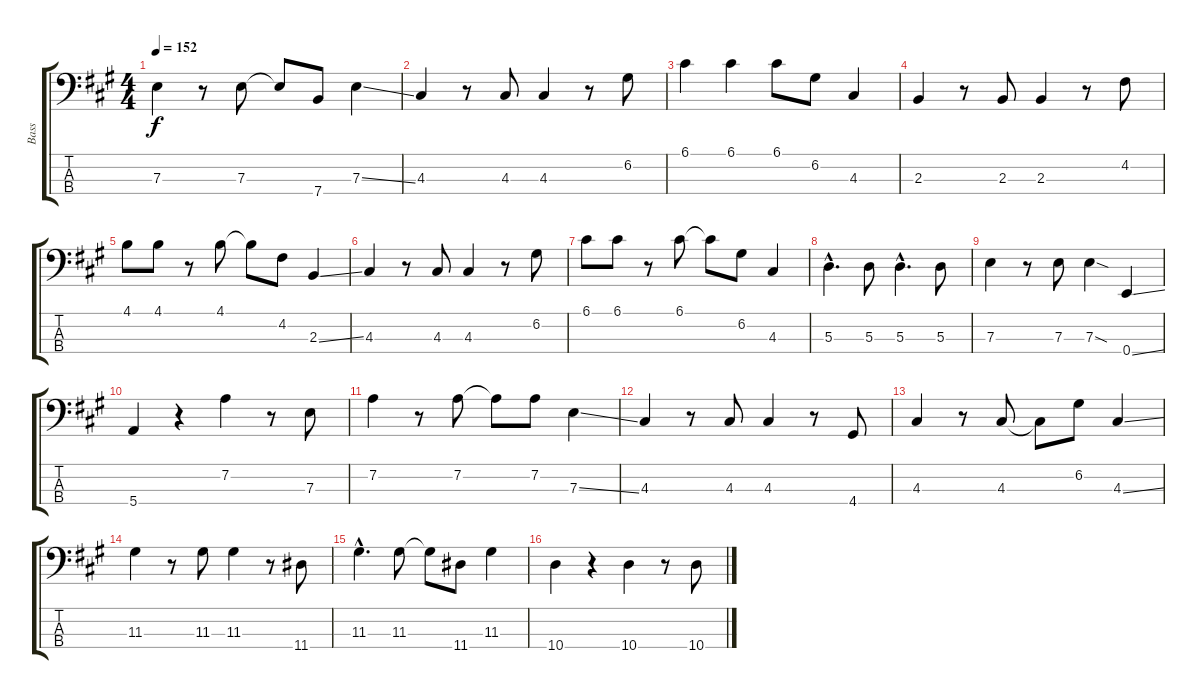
\track ("Bass" "Bass") {instrument electricbasspick}
\staff {score tabs}
\tuning (G2 D2 A1 E1) {hide}
\ts (4 4)
\tempo 152
\clef f4
\ks a
7.3.4{dy f} r.8 7.3.8 7.3{t}.8 7.4.8 7.3{ss}.4 |
4.3.4 r.8 4.3.8 4.3.4 r.8 6.2.8 |
6.1.4 6.1.4 6.1.8 6.2.8 4.3.4 |
2.3.4 r.8 2.3.8 2.3.4 r.8 4.2.8 |
4.1.8 4.1.8 r.8 4.1.8 4.1{t}.8 4.2.8 2.3{ss}.4 |
4.3.4 r.8 4.3.8 4.3.4 r.8 6.2.8 |
6.1.8 6.1.8 r.8 6.1.8 6.1{t}.8 6.2.8 4.3.4 |
5.3{hac}.4{d} 5.3.8 5.3{hac}.4{d} 5.3.8 |
7.3.4 r.8 7.3.8 7.3{sod}.4 0.4{ss}.4 |
5.4.4 r.4 7.2.4 r.8 7.3.8 |
7.2.4 r.8 7.2.8 7.2{t}.8 7.2.8 7.3{ss}.4 |
4.3.4 r.8 4.3.8 4.3.4 r.8 4.4.8 |
4.3.4 r.8 4.3.8 4.3{t}.8 6.2.8 4.3{ss}.4 |
11.3.4 r.8 11.3.8 11.3.4 r.8 11.4.8 |
11.3{hac}.4{d} 11.3.8 11.3{t}.8 11.4.8 11.3.4 |
10.4.4 r.4 10.4.4 r.8 10.4.8
